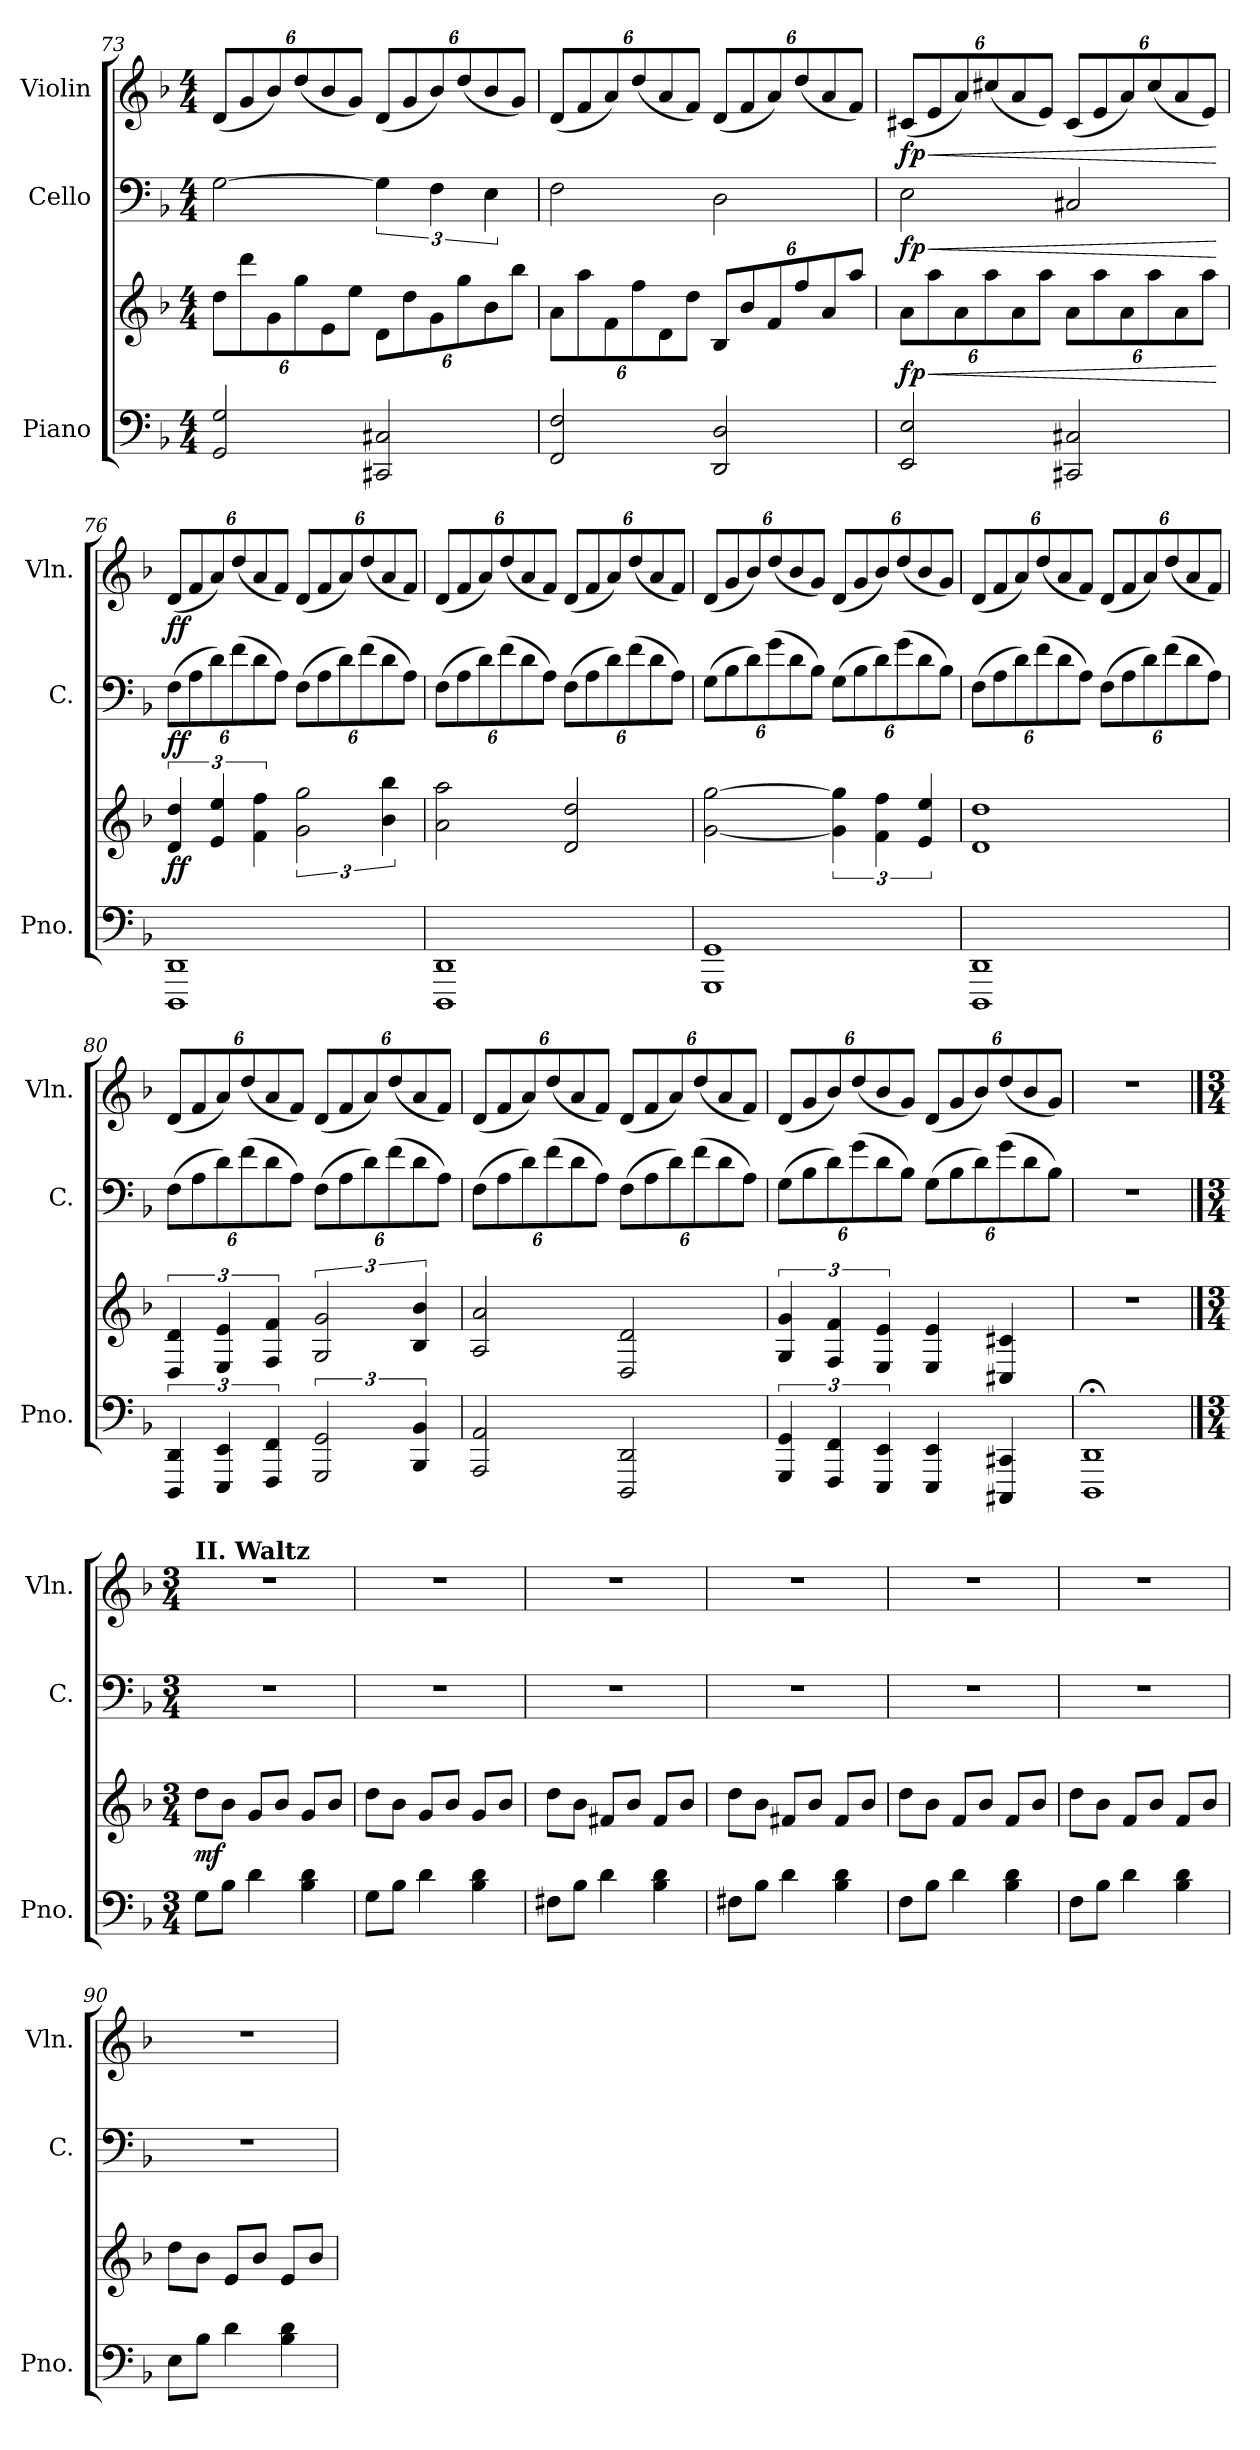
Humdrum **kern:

**kern	**kern	**dynam	**kern	**dynam	**kern	**dynam
*part3	*part3	*part3	*part2	*part2	*part1	*part1
*staff4	*staff3	*staff3/4	*staff2	*staff2	*staff1	*staff1
*I"Piano	*	*	*I"Cello	*	*I"Violin	*
*I'Pno.	*	*	*I'C.	*	*I'Vln.	*
*clefF4	*clefG2	*	*clefF4	*	*clefG2	*
*k[b-]	*k[b-]	*	*k[b-]	*	*k[b-]	*
*M4/4	*M4/4	*	*M4/4	*	*M4/4	*
*	*Xbrackettup	*	*	*	*Xbrackettup	*
=73	=73	=73	=73	=73	=73	=73
2GG/ 2G/	12dd\L	.	[2G\	.	(<12d/L	.
.	12ddd\	.	.	.	12g/	.
.	12g\	.	.	.	12b-/)	.
.	12gg\	.	.	.	(<12dd/	.
.	12e\	.	.	.	12b-/	.
.	12ee\J	.	.	.	12g/J)	.
2CC#X/ 2C#X/	12d\L	.	6G\]	.	(<12d/L	.
.	12dd\	.	.	.	12g/	.
.	12g\	.	6F\	.	12b-/)	.
.	12gg\	.	.	.	(<12dd/	.
.	12b-\	.	6E\	.	12b-/	.
.	12bb-\J	.	.	.	12g/J)	.
!!LO:LB:g=z
=74	=74	=74	=74	=74	=74	=74
2FF/ 2F/	12a\L	.	2F\	.	(<12d/L	.
.	12aa\	.	.	.	12f/	.
.	12f\	.	.	.	12a/)	.
.	12ff\	.	.	.	(<12dd/	.
.	12d\	.	.	.	12a/	.
.	12dd\J	.	.	.	12f/J)	.
2DD/ 2D/	12B-/L	.	2D\	.	(<12d/L	.
.	12b-/	.	.	.	12f/	.
.	12f/	.	.	.	12a/)	.
.	12ff/	.	.	.	(<12dd/	.
.	12a/	.	.	.	12a/	.
.	12aa/J	.	.	.	12f/J)	.
=75	=75	=75	=75	=75	=75	=75
!	!	!LO:HP:b	!	!LO:HP:b	!	!LO:HP:b
!	!	!LO:DY:n=1:b	!	!LO:DY:n=1:b	!	!LO:DY:n=1:b
2EE/ 2E/	12a\L	< fp	2E\	< fp	(<12c#X/L	< fp
.	12aa\	.	.	.	12e/	.
.	12a\	.	.	.	12a/)	.
.	12aa\	.	.	.	(<12cc#X/	.
.	12a\	.	.	.	12a/	.
.	12aa\J	.	.	.	12e/J)	.
2CC#X/ 2C#X/	12a\L	.	2C#X/	.	(<12c#/L	.
.	12aa\	.	.	.	12e/	.
.	12a\	.	.	.	12a/)	.
.	12aa\	.	.	.	(<12cc#/	.
.	12a\	.	.	.	12a/	.
.	12aa\J	.	.	.	12e/J)	.
.	.	[	.	[	.	[
=76	=76	=76	=76	=76	=76	=76
*	*brackettup	*	*Xbrackettup	*	*	*
!	!	!LO:DY:b	!	!LO:DY:b	!	!LO:DY:b
1DDD 1DD	6d/ 6dd/	ff	(>12F\L	ff	(<12d/L	ff
.	.	.	12A\	.	12f/	.
.	6e/ 6ee/	.	12d\)	.	12a/)	.
.	.	.	(>12f\	.	(<12dd/	.
.	6f\ 6ff\	.	12d\	.	12a/	.
.	.	.	12A\J)	.	12f/J)	.
.	3g\ 3gg\	.	(>12F\L	.	(<12d/L	.
.	.	.	12A\	.	12f/	.
.	.	.	12d\)	.	12a/)	.
.	.	.	(>12f\	.	(<12dd/	.
.	6b-\ 6bb-\	.	12d\	.	12a/	.
.	.	.	12A\J)	.	12f/J)	.
!!LO:LB:g=z
=77	=77	=77	=77	=77	=77	=77
1DDD 1DD	2a\ 2aa\	.	(>12F\L	.	(<12d/L	.
.	.	.	12A\	.	12f/	.
.	.	.	12d\)	.	12a/)	.
.	.	.	(>12f\	.	(<12dd/	.
.	.	.	12d\	.	12a/	.
.	.	.	12A\J)	.	12f/J)	.
.	2d/ 2dd/	.	(>12F\L	.	(<12d/L	.
.	.	.	12A\	.	12f/	.
.	.	.	12d\)	.	12a/)	.
.	.	.	(>12f\	.	(<12dd/	.
.	.	.	12d\	.	12a/	.
.	.	.	12A\J)	.	12f/J)	.
=78	=78	=78	=78	=78	=78	=78
1GGG 1GG	[2g\ [2gg\	.	(>12G\L	.	(<12d/L	.
.	.	.	12B-\	.	12g/	.
.	.	.	12d\)	.	12b-/)	.
.	.	.	(>12g\	.	(<12dd/	.
.	.	.	12d\	.	12b-/	.
.	.	.	12B-\J)	.	12g/J)	.
.	6g\] 6gg\]	.	(>12G\L	.	(<12d/L	.
.	.	.	12B-\	.	12g/	.
.	6f\ 6ff\	.	12d\)	.	12b-/)	.
.	.	.	(>12g\	.	(<12dd/	.
.	6e/ 6ee/	.	12d\	.	12b-/	.
.	.	.	12B-\J)	.	12g/J)	.
=79	=79	=79	=79	=79	=79	=79
1DDD 1DD	1d 1dd	.	(>12F\L	.	(<12d/L	.
.	.	.	12A\	.	12f/	.
.	.	.	12d\)	.	12a/)	.
.	.	.	(>12f\	.	(<12dd/	.
.	.	.	12d\	.	12a/	.
.	.	.	12A\J)	.	12f/J)	.
.	.	.	(>12F\L	.	(<12d/L	.
.	.	.	12A\	.	12f/	.
.	.	.	12d\)	.	12a/)	.
.	.	.	(>12f\	.	(<12dd/	.
.	.	.	12d\	.	12a/	.
.	.	.	12A\J)	.	12f/J)	.
=80	=80	=80	=80	=80	=80	=80
6DDD/ 6DD/	6D/ 6d/	.	(>12F\L	.	(<12d/L	.
.	.	.	12A\	.	12f/	.
6EEE/ 6EE/	6E/ 6e/	.	12d\)	.	12a/)	.
.	.	.	(>12f\	.	(<12dd/	.
6FFF/ 6FF/	6F/ 6f/	.	12d\	.	12a/	.
.	.	.	12A\J)	.	12f/J)	.
3GGG/ 3GG/	3G/ 3g/	.	(>12F\L	.	(<12d/L	.
.	.	.	12A\	.	12f/	.
.	.	.	12d\)	.	12a/)	.
.	.	.	(>12f\	.	(<12dd/	.
6BBB-/ 6BB-/	6B-/ 6b-/	.	12d\	.	12a/	.
.	.	.	12A\J)	.	12f/J)	.
!!LO:LB:g=z
=81	=81	=81	=81	=81	=81	=81
2AAA/ 2AA/	2A/ 2a/	.	(>12F\L	.	(<12d/L	.
.	.	.	12A\	.	12f/	.
.	.	.	12d\)	.	12a/)	.
.	.	.	(>12f\	.	(<12dd/	.
.	.	.	12d\	.	12a/	.
.	.	.	12A\J)	.	12f/J)	.
2DDD/ 2DD/	2D/ 2d/	.	(>12F\L	.	(<12d/L	.
.	.	.	12A\	.	12f/	.
.	.	.	12d\)	.	12a/)	.
.	.	.	(>12f\	.	(<12dd/	.
.	.	.	12d\	.	12a/	.
.	.	.	12A\J)	.	12f/J)	.
=82	=82	=82	=82	=82	=82	=82
6GGG/ 6GG/	6G/ 6g/	.	(>12G\L	.	(<12d/L	.
.	.	.	12B-\	.	12g/	.
6FFF/ 6FF/	6F/ 6f/	.	12d\)	.	12b-/)	.
.	.	.	(>12g\	.	(<12dd/	.
6EEE/ 6EE/	6E/ 6e/	.	12d\	.	12b-/	.
.	.	.	12B-\J)	.	12g/J)	.
4EEE/ 4EE/	4E/ 4e/	.	(>12G\L	.	(<12d/L	.
.	.	.	12B-\	.	12g/	.
.	.	.	12d\)	.	12b-/)	.
4CCC#X/ 4CC#X/	4C#X/ 4c#X/	.	(>12g\	.	(<12dd/	.
.	.	.	12d\	.	12b-/	.
.	.	.	12B-\J)	.	12g/J)	.
=83	=83	=83	=83	=83	=83	=83
1DDD;< 1DD;<	1r	.	1r	.	1r	.
!!LO:PB:g=z
==84	==84	==84	==84	==84	==84	==84
*M3/4	*M3/4	*	*M3/4	*	*M3/4	*
*	*	*	*	*	*MM168	*
!	!	!	!	!	!LO:TX:a:B:t=II. Waltz	!
!	!	!LO:DY:b	!	!	!	!
8G\L	8dd\L	mf	2.r	.	2.r	.
8B-\J	8b-\J	.	.	.	.	.
4d\	8g/L	.	.	.	.	.
.	8b-/J	.	.	.	.	.
4B-\ 4d\	8g/L	.	.	.	.	.
.	8b-/J	.	.	.	.	.
=85	=85	=85	=85	=85	=85	=85
8G\L	8dd\L	.	2.r	.	2.r	.
8B-\J	8b-\J	.	.	.	.	.
4d\	8g/L	.	.	.	.	.
.	8b-/J	.	.	.	.	.
4B-\ 4d\	8g/L	.	.	.	.	.
.	8b-/J	.	.	.	.	.
=86	=86	=86	=86	=86	=86	=86
8F#X\L	8dd\L	.	2.r	.	2.r	.
8B-\J	8b-\J	.	.	.	.	.
4d\	8f#X/L	.	.	.	.	.
.	8b-/J	.	.	.	.	.
4B-\ 4d\	8f#/L	.	.	.	.	.
.	8b-/J	.	.	.	.	.
=87	=87	=87	=87	=87	=87	=87
8F#X\L	8dd\L	.	2.r	.	2.r	.
8B-\J	8b-\J	.	.	.	.	.
4d\	8f#X/L	.	.	.	.	.
.	8b-/J	.	.	.	.	.
4B-\ 4d\	8f#/L	.	.	.	.	.
.	8b-/J	.	.	.	.	.
=88	=88	=88	=88	=88	=88	=88
8F\L	8dd\L	.	2.r	.	2.r	.
8B-\J	8b-\J	.	.	.	.	.
4d\	8f/L	.	.	.	.	.
.	8b-/J	.	.	.	.	.
4B-\ 4d\	8f/L	.	.	.	.	.
.	8b-/J	.	.	.	.	.
=89	=89	=89	=89	=89	=89	=89
8F\L	8dd\L	.	2.r	.	2.r	.
8B-\J	8b-\J	.	.	.	.	.
4d\	8f/L	.	.	.	.	.
.	8b-/J	.	.	.	.	.
4B-\ 4d\	8f/L	.	.	.	.	.
.	8b-/J	.	.	.	.	.
=90	=90	=90	=90	=90	=90	=90
8E\L	8dd\L	.	2.r	.	2.r	.
8B-\J	8b-\J	.	.	.	.	.
4d\	8e/L	.	.	.	.	.
.	8b-/J	.	.	.	.	.
4B-\ 4d\	8e/L	.	.	.	.	.
.	8b-/J	.	.	.	.	.
=	=	=	=	=	=	=
*-	*-	*-	*-	*-	*-	*-
